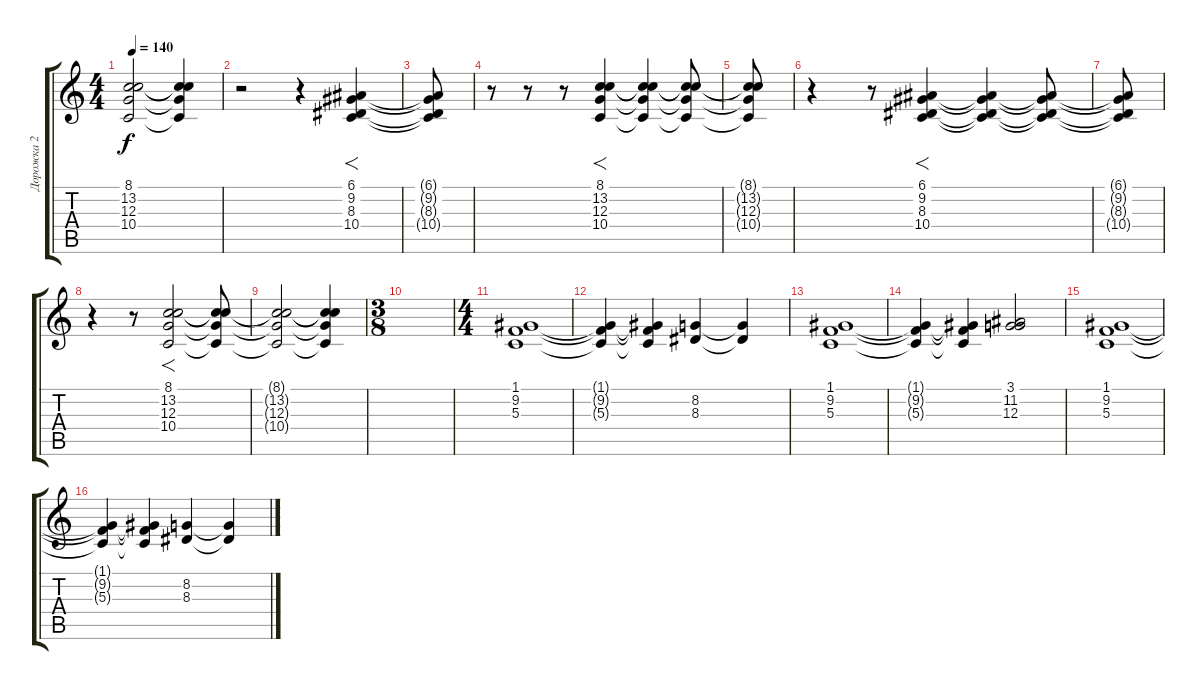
\track ("Дорожка 2" "Дорожка 2") {instrument synthstrings2}
\staff {score tabs}
\tuning (E4 B3 G3 D3 A2 E2) {hide}
\ts (4 4)
\tempo 140
\clef g2
\ks c
(8.1{t} 13.2{t} 12.3{t} 10.4{t}).2{dy f} (8.1{t} 13.2{t} 12.3{t} 10.4{t}).4 |
r.2 r.4 (6.1 9.2 8.3 10.4).4{f} |
(6.1{t} 9.2{t} 8.3{t} 10.4{t}).8 |
r.8 r.8 r.8 (8.1 13.2 12.3 10.4).4{f} (8.1{t} 13.2{t} 12.3{t} 10.4{t}).4 (8.1{t} 13.2{t} 12.3{t} 10.4{t}).8 |
(8.1{t} 13.2{t} 12.3{t} 10.4{t}).8 |
r.4 r.8 (6.1 9.2 8.3 10.4).4{f} (6.1{t} 9.2{t} 8.3{t} 10.4{t}).4 (6.1{t} 9.2{t} 8.3{t} 10.4{t}).8 |
(6.1{t} 9.2{t} 8.3{t} 10.4{t}).8 |
r.4 r.8 (8.1 13.2 12.3 10.4).2{f} (8.1{t} 13.2{t} 12.3{t} 10.4{t}).8 |
(8.1{t} 13.2{t} 12.3{t} 10.4{t}).2 (8.1{t} 13.2{t} 12.3{t} 10.4{t}).4 |
\ts (3 8)
|
\ts (4 4)
(1.1 9.2 5.3).1 |
(1.1{t} 9.2{t} 5.3{t}).4 (1.1{t} 9.2{t} 5.3{t}).4 (8.2 8.3).4 (8.2{t} 8.3{t}).4 |
(1.1 9.2 5.3).1 |
(1.1{t} 9.2{t} 5.3{t}).4 (1.1{t} 9.2{t} 5.3{t}).4 (3.1 11.2 12.3).2 |
(1.1 9.2 5.3).1 |
(1.1{t} 9.2{t} 5.3{t}).4 (1.1{t} 9.2{t} 5.3{t}).4 (8.2 8.3).4 (8.2{t} 8.3{t}).4
